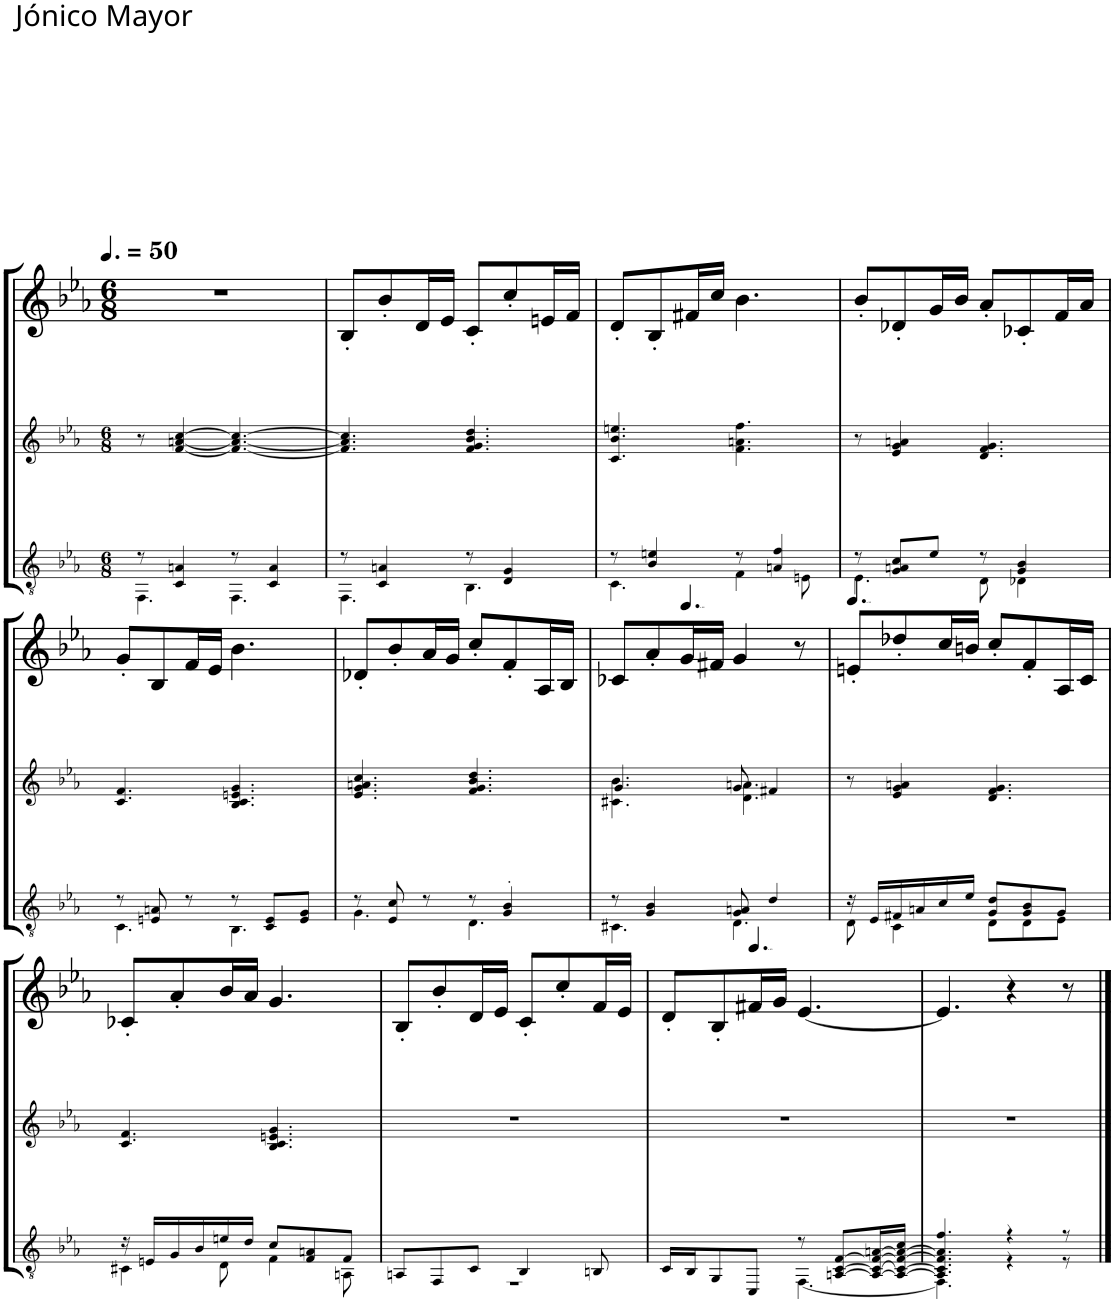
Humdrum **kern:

**kern	**kern	**kern
*part3	*part2	*part1
*staff3	*staff2	*staff1
*I"Guitarra clásica	*I"Soprano	*I"Clarinete en Sib
*	*	*I'Cl
*stria5	*stria5	*
*clefGv2	*clefG2	*clefG2
*	*	*Trd1c2
*k[b-e-a-]	*k[b-e-a-]	*k[b-e-a-]
*M6/8	*M6/8	*M6/8
*MM75	*MM75	*MM75
=1	=1	=1
*^	*	*
8r	4.FF\	8r	2.r
4C/ 4An/	.	[4f/ [4an/ [4cc/	.
8r	4.FF\	4.f/_ 4.a/_ 4.cc/_	.
4C/ 4A/	.	.	.
=2	=2	=2	=2
8r	4.FF\	4.f/] 4.a/] 4.cc/]	8B-'/L
4C/ 4An/	.	.	8b-'/
.	.	.	16d/L
.	.	.	16e-/JJ
8r	4.BB-\	4.f/ 4.g/ 4.b-/ 4.dd/	8c'/L
4D/ 4G/	.	.	8cc'/
.	.	.	16en/L
.	.	.	16f/JJ
=3	=3	=3	=3
8r	4.C\	4.c/ 4.b-/ 4.een/	8d'/L
4B-/ 4en/	.	.	8B-'/
.	.	.	16f#X/L
.	.	.	16cc/JJ
8r	4F\	4.f\ 4.an\ 4.ff\	4.b-\
4An/ 4f/	.	.	.
.	8En\	.	.
=4	=4	=4	=4
8r	4.E-\	8r	8b-'/L
8G/ 8An/ 8c/L	.	4e-/ 4g/ 4an/	8d-X'/
8e-/J	.	.	16g/L
.	.	.	16b-/JJ
8r	8D\	4.d/ 4.f/ 4.g/	8a-'/L
4G/ 4B-/	4D-X\	.	8c-X'/
.	.	.	16f/L
.	.	.	16a-/JJ
!!LO:LB:g=z
=5	=5	=5	=5
8r	4.C\	4.c/ 4.f/	8g'/L
8En/ 8An/	.	.	8B-/
8r	.	.	16f/L
.	.	.	16e-/JJ
8r	4.BB-\	4.B-/ 4.c/ 4.en/ 4.g/	4.b-\
8C/ 8E/L	.	.	.
8E/ 8G/J	.	.	.
=6	=6	=6	=6
8r	4.G\	4.e-/ 4.g/ 4.an/ 4.cc/	8d-X'/L
8E-/ 8c/	.	.	8b-'/
8r	.	.	16a-/L
.	.	.	16g/JJ
8r	4.D\	4.f/ 4.g/ 4.b-/ 4.dd/	8cc'/L
4G/' 4B-/'	.	.	8f'/
.	.	.	16A-/L
.	.	.	16B-/JJ
=7	=7	=7	=7
*	*	*^	*
8r	4.C#X\	4.g/	4.c#X\ 4.b-\	8c-X/L
4G/ 4B-/	.	.	.	8a-'/
*	*	*	*	*MM72
.	.	.	.	16g/L
.	.	.	.	16f#X/JJ
8G/ 8An/	4.D\	8g/	4.d\ 4.an\	4g/
4d/	.	4f#X/	.	.
.	.	.	.	8r
*	*	*v	*v	*
=8	=8	=8	=8
*	*	*	*MM75
16r	8D\	8r	8en'/L
16E-/LL	.	.	.
16F#X/	4C\	4e-/ 4g/ 4an/	8dd-X'/
16An/	.	.	.
16c/	.	.	16cc/L
16e-/JJ	.	.	16bn/JJ
8G/ 8d/L	8D\L	4.d/ 4.f/ 4.g/	8cc'/L
8G/ 8B-/	8D\	.	8f'/
8G/J	8E-\J	.	16A-/L
.	.	.	16c/JJ
!!LO:LB:g=z
=9	=9	=9	=9
16r	4C#X\	4.c/ 4.f/	8c-X'/L
16En/LL	.	.	.
16G/	.	.	8a-'/
16B-/	.	.	.
16en/	8D\	.	16b-/L
16d/JJ	.	.	16a-/JJ
8c/L	4F\	4.B-/ 4.c/ 4.en/ 4.g/	4.g/
8F/ 8An/	.	.	.
8F/J	8AAn\	.	.
=10	=10	=10	=10
8AAn/L	2.r	2.r	8B-'/L
8FF/	.	.	8b-'/
8C/J	.	.	16d/L
.	.	.	16e-/JJ
4BB-/	.	.	8c'/L
.	.	.	8cc'/
8BBn/	.	.	16f/L
.	.	.	16e-/JJ
=11	=11	=11	=11
16C/LL	4.ryy	2.r	8d'/L
16BB-/J	.	.	.
8GG/	.	.	8B-'/
*	*	*	*MM68
8CC/J	.	.	16f#X/L
.	.	.	16g/JJ
8r	[4.FF\	.	[4.e-/
[8AAn/ [8C/ [8F/L	.	.	.
16AA/_ 16C/_ 16F/_ [16An/L	.	.	.
16AA/_ 16C/_ 16F/_ 16A/_ 16c/JJ	.	.	.
=12	=12	=12	=12
4.AA/] 4.C/] 4.F/] 4.A/] 4.f/	4.FF\]	2.r	4.e-/]
4r	4r	.	4r
8r	8r	.	8r
*v	*v	*	*
==	==	==
*-	*-	*-
